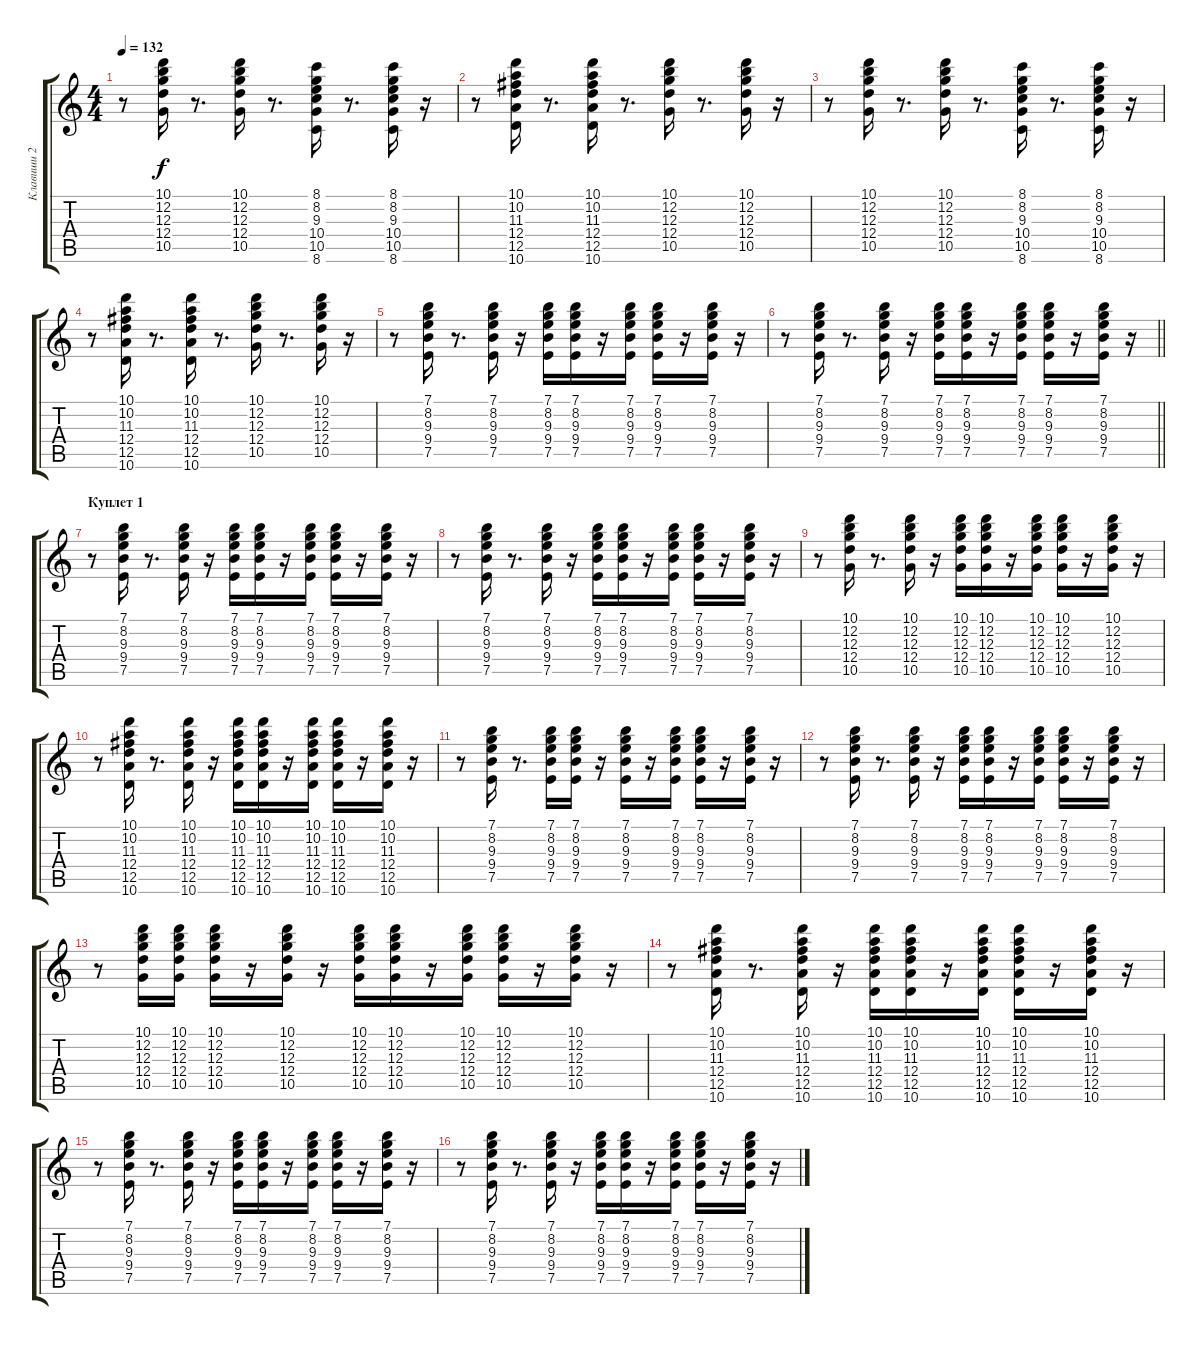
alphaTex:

\track ("Клавиши 2" "Клавиши 2") {instrument synthbass1}
\staff {score tabs}
\tuning (E4 B3 G3 D3 A2 E2) {hide}
\ts (4 4)
\tempo 132
\clef g2
\ks c
r.8{dy f} (10.1 12.2 12.3 12.4 10.5).16 r.8{d} (10.1 12.2 12.3 12.4 10.5).16 r.8{d} (8.1 8.2 9.3 10.4 10.5 8.6).16 r.8{d} (8.1 8.2 9.3 10.4 10.5 8.6).16 r.16 |
r.8 (10.1 10.2 11.3 12.4 12.5 10.6).16 r.8{d} (10.1 10.2 11.3 12.4 12.5 10.6).16 r.8{d} (10.1 12.2 12.3 12.4 10.5).16 r.8{d} (10.1 12.2 12.3 12.4 10.5).16 r.16 |
r.8 (10.1 12.2 12.3 12.4 10.5).16 r.8{d} (10.1 12.2 12.3 12.4 10.5).16 r.8{d} (8.1 8.2 9.3 10.4 10.5 8.6).16 r.8{d} (8.1 8.2 9.3 10.4 10.5 8.6).16 r.16 |
r.8 (10.1 10.2 11.3 12.4 12.5 10.6).16 r.8{d} (10.1 10.2 11.3 12.4 12.5 10.6).16 r.8{d} (10.1 12.2 12.3 12.4 10.5).16 r.8{d} (10.1 12.2 12.3 12.4 10.5).16 r.16 |
r.8 (7.1 8.2 9.3 9.4 7.5).16 r.8{d} (7.1 8.2 9.3 9.4 7.5).16 r.16 (7.1 8.2 9.3 9.4 7.5).16 (7.1 8.2 9.3 9.4 7.5).16 r.16 (7.1 8.2 9.3 9.4 7.5).16 (7.1 8.2 9.3 9.4 7.5).16 r.16 (7.1 8.2 9.3 9.4 7.5).16 r.16 |
\barLineRight lightlight
r.8 (7.1 8.2 9.3 9.4 7.5).16 r.8{d} (7.1 8.2 9.3 9.4 7.5).16 r.16 (7.1 8.2 9.3 9.4 7.5).16 (7.1 8.2 9.3 9.4 7.5).16 r.16 (7.1 8.2 9.3 9.4 7.5).16 (7.1 8.2 9.3 9.4 7.5).16 r.16 (7.1 8.2 9.3 9.4 7.5).16 r.16 |
\section ("" "Куплет 1")
r.8 (7.1 8.2 9.3 9.4 7.5).16 r.8{d} (7.1 8.2 9.3 9.4 7.5).16 r.16 (7.1 8.2 9.3 9.4 7.5).16 (7.1 8.2 9.3 9.4 7.5).16 r.16 (7.1 8.2 9.3 9.4 7.5).16 (7.1 8.2 9.3 9.4 7.5).16 r.16 (7.1 8.2 9.3 9.4 7.5).16 r.16 |
r.8 (7.1 8.2 9.3 9.4 7.5).16 r.8{d} (7.1 8.2 9.3 9.4 7.5).16 r.16 (7.1 8.2 9.3 9.4 7.5).16 (7.1 8.2 9.3 9.4 7.5).16 r.16 (7.1 8.2 9.3 9.4 7.5).16 (7.1 8.2 9.3 9.4 7.5).16 r.16 (7.1 8.2 9.3 9.4 7.5).16 r.16 |
r.8 (10.1 12.2 12.3 12.4 10.5).16 r.8{d} (10.1 12.2 12.3 12.4 10.5).16 r.16 (10.1 12.2 12.3 12.4 10.5).16 (10.1 12.2 12.3 12.4 10.5).16 r.16 (10.1 12.2 12.3 12.4 10.5).16 (10.1 12.2 12.3 12.4 10.5).16 r.16 (10.1 12.2 12.3 12.4 10.5).16 r.16 |
r.8 (10.1 10.2 11.3 12.4 12.5 10.6).16 r.8{d} (10.1 10.2 11.3 12.4 12.5 10.6).16 r.16 (10.1 10.2 11.3 12.4 12.5 10.6).16 (10.1 10.2 11.3 12.4 12.5 10.6).16 r.16 (10.1 10.2 11.3 12.4 12.5 10.6).16 (10.1 10.2 11.3 12.4 12.5 10.6).16 r.16 (10.1 10.2 11.3 12.4 12.5 10.6).16 r.16 |
r.8 (7.1 8.2 9.3 9.4 7.5).16 r.8{d} (7.1 8.2 9.3 9.4 7.5).16 (7.1 8.2 9.3 9.4 7.5).16 r.16 (7.1 8.2 9.3 9.4 7.5).16 r.16 (7.1 8.2 9.3 9.4 7.5).16 (7.1 8.2 9.3 9.4 7.5).16 r.16 (7.1 8.2 9.3 9.4 7.5).16 r.16 |
r.8 (7.1 8.2 9.3 9.4 7.5).16 r.8{d} (7.1 8.2 9.3 9.4 7.5).16 r.16 (7.1 8.2 9.3 9.4 7.5).16 (7.1 8.2 9.3 9.4 7.5).16 r.16 (7.1 8.2 9.3 9.4 7.5).16 (7.1 8.2 9.3 9.4 7.5).16 r.16 (7.1 8.2 9.3 9.4 7.5).16 r.16 |
r.8 (10.1 12.2 12.3 12.4 10.5).16 (10.1 12.2 12.3 12.4 10.5).16 (10.1 12.2 12.3 12.4 10.5).16 r.16 (10.1 12.2 12.3 12.4 10.5).16 r.16 (10.1 12.2 12.3 12.4 10.5).16 (10.1 12.2 12.3 12.4 10.5).16 r.16 (10.1 12.2 12.3 12.4 10.5).16 (10.1 12.2 12.3 12.4 10.5).16 r.16 (10.1 12.2 12.3 12.4 10.5).16 r.16 |
r.8 (10.1 10.2 11.3 12.4 12.5 10.6).16 r.8{d} (10.1 10.2 11.3 12.4 12.5 10.6).16 r.16 (10.1 10.2 11.3 12.4 12.5 10.6).16 (10.1 10.2 11.3 12.4 12.5 10.6).16 r.16 (10.1 10.2 11.3 12.4 12.5 10.6).16 (10.1 10.2 11.3 12.4 12.5 10.6).16 r.16 (10.1 10.2 11.3 12.4 12.5 10.6).16 r.16 |
r.8 (7.1 8.2 9.3 9.4 7.5).16 r.8{d} (7.1 8.2 9.3 9.4 7.5).16 r.16 (7.1 8.2 9.3 9.4 7.5).16 (7.1 8.2 9.3 9.4 7.5).16 r.16 (7.1 8.2 9.3 9.4 7.5).16 (7.1 8.2 9.3 9.4 7.5).16 r.16 (7.1 8.2 9.3 9.4 7.5).16 r.16 |
r.8 (7.1 8.2 9.3 9.4 7.5).16 r.8{d} (7.1 8.2 9.3 9.4 7.5).16 r.16 (7.1 8.2 9.3 9.4 7.5).16 (7.1 8.2 9.3 9.4 7.5).16 r.16 (7.1 8.2 9.3 9.4 7.5).16 (7.1 8.2 9.3 9.4 7.5).16 r.16 (7.1 8.2 9.3 9.4 7.5).16 r.16
